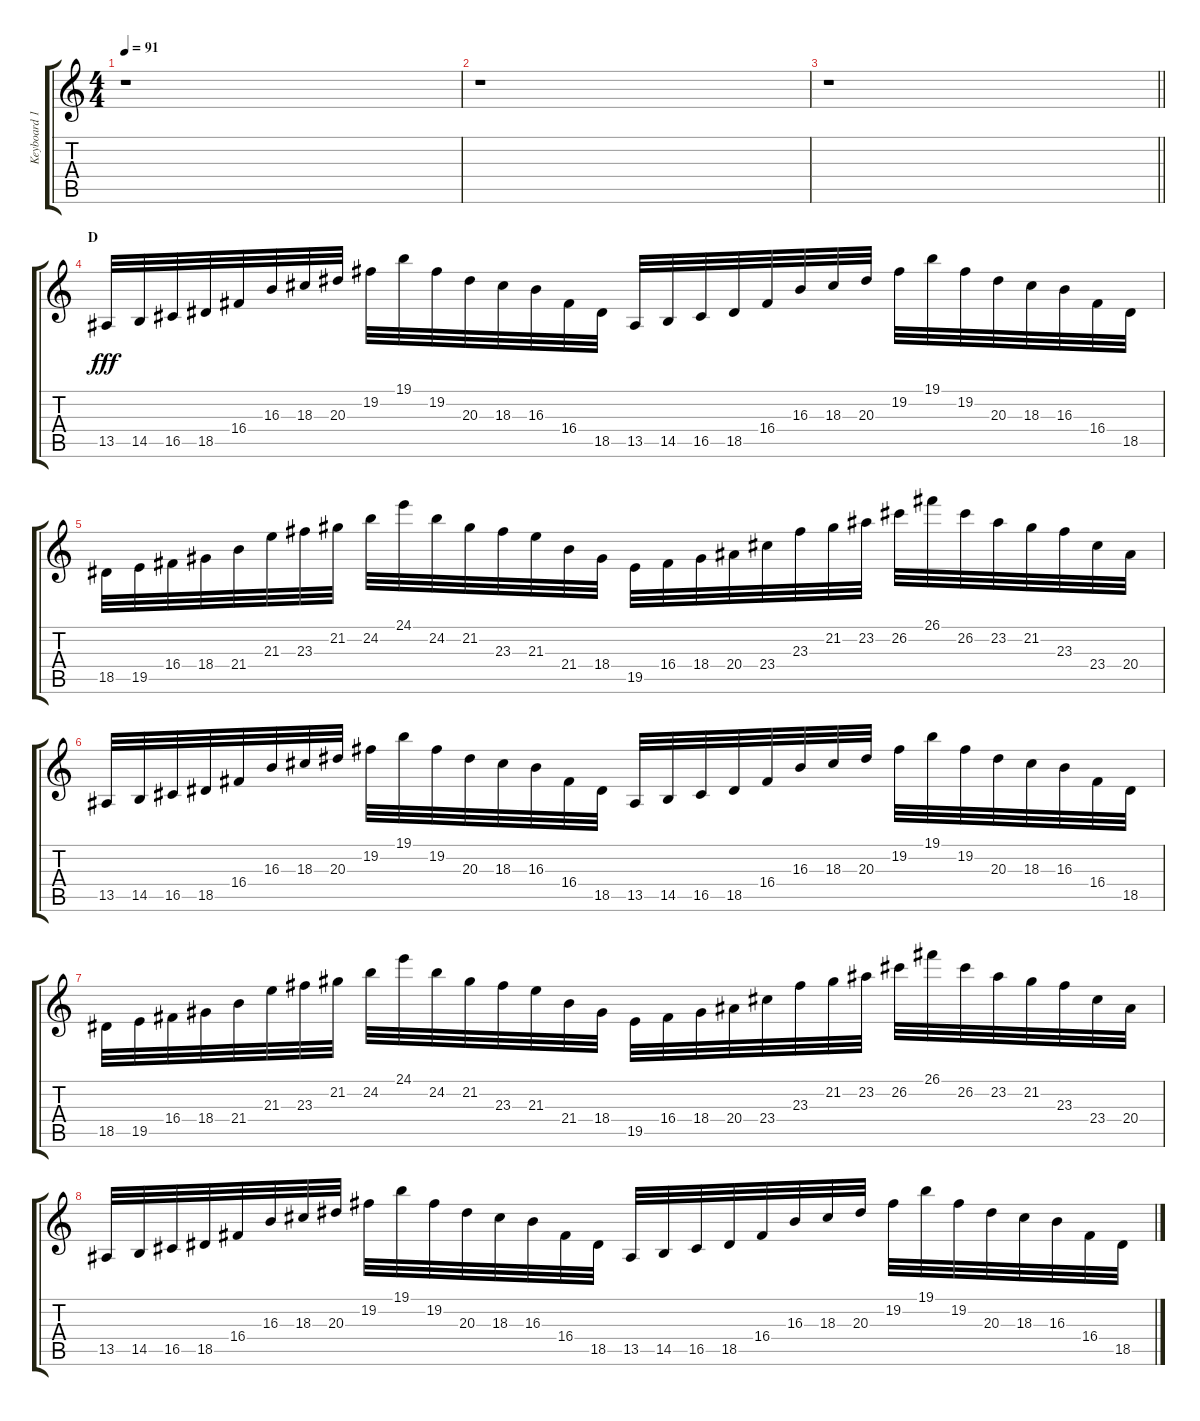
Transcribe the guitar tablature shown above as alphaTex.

\track ("Keyboard 1" "Keyboard 1") {instrument orchestralharp}
\staff {score tabs}
\tuning (E4 B3 G3 D3 A2 E2) {hide}
\ts (4 4)
\tempo 91
\clef g2
\ks c
r.1{dy fff} |
r.1 |
\barLineRight lightlight
r.1 |
\section ("" "D")
13.5.32 14.5.32 16.5.32 18.5.32 16.4.32 16.3.32 18.3.32 20.3.32 19.2.32 19.1.32 19.2.32 20.3.32 18.3.32 16.3.32 16.4.32 18.5.32 13.5.32 14.5.32 16.5.32 18.5.32 16.4.32 16.3.32 18.3.32 20.3.32 19.2.32 19.1.32 19.2.32 20.3.32 18.3.32 16.3.32 16.4.32 18.5.32 |
18.5.32 19.5.32 16.4.32 18.4.32 21.4.32 21.3.32 23.3.32 21.2.32 24.2.32 24.1.32 24.2.32 21.2.32 23.3.32 21.3.32 21.4.32 18.4.32 19.5.32 16.4.32 18.4.32 20.4.32 23.4.32 23.3.32 21.2.32 23.2.32 26.2.32 26.1.32 26.2.32 23.2.32 21.2.32 23.3.32 23.4.32 20.4.32 |
13.5.32 14.5.32 16.5.32 18.5.32 16.4.32 16.3.32 18.3.32 20.3.32 19.2.32 19.1.32 19.2.32 20.3.32 18.3.32 16.3.32 16.4.32 18.5.32 13.5.32 14.5.32 16.5.32 18.5.32 16.4.32 16.3.32 18.3.32 20.3.32 19.2.32 19.1.32 19.2.32 20.3.32 18.3.32 16.3.32 16.4.32 18.5.32 |
18.5.32 19.5.32 16.4.32 18.4.32 21.4.32 21.3.32 23.3.32 21.2.32 24.2.32 24.1.32 24.2.32 21.2.32 23.3.32 21.3.32 21.4.32 18.4.32 19.5.32 16.4.32 18.4.32 20.4.32 23.4.32 23.3.32 21.2.32 23.2.32 26.2.32 26.1.32 26.2.32 23.2.32 21.2.32 23.3.32 23.4.32 20.4.32 |
13.5.32 14.5.32 16.5.32 18.5.32 16.4.32 16.3.32 18.3.32 20.3.32 19.2.32 19.1.32 19.2.32 20.3.32 18.3.32 16.3.32 16.4.32 18.5.32 13.5.32 14.5.32 16.5.32 18.5.32 16.4.32 16.3.32 18.3.32 20.3.32 19.2.32 19.1.32 19.2.32 20.3.32 18.3.32 16.3.32 16.4.32 18.5.32
